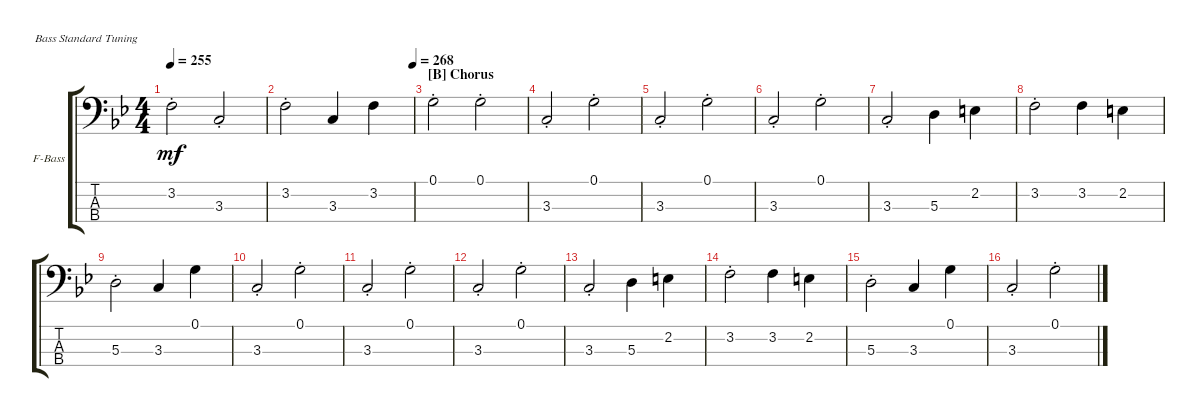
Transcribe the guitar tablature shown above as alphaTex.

\defaultSystemsLayout 4
\bracketExtendMode groupsimilarinstruments
\firstSystemTrackNameOrientation horizontal
\otherSystemsTrackNameOrientation horizontal
\track ("Fretless Bass" "F-Bass") {instrument fretlessbass}
\staff {score tabs}
\tuning (G2 D2 A1 E1)
\ts (4 4)
\tempo 255
\clef f4
\ks gminor
3.2{st}.2{dy mf} 3.3{st}.2 |
\tempo (268 1)
3.2{st}.2 3.3.4 3.2.4 |
\section ("B" "Chorus")
0.1{st}.2 0.1{st}.2 |
3.3{st}.2 0.1{st}.2 |
3.3{st}.2 0.1{st}.2 |
3.3{st}.2 0.1{st}.2 |
3.3{st}.2 5.3.4 2.2.4 |
3.2{st}.2 3.2.4 2.2.4 |
5.3{st}.2 3.3.4 0.1.4 |
3.3{st}.2 0.1{st}.2 |
3.3{st}.2 0.1{st}.2 |
3.3{st}.2 0.1{st}.2 |
3.3{st}.2 5.3.4 2.2.4 |
3.2{st}.2 3.2.4 2.2.4 |
5.3{st}.2 3.3.4 0.1.4 |
3.3{st}.2 0.1{st}.2
